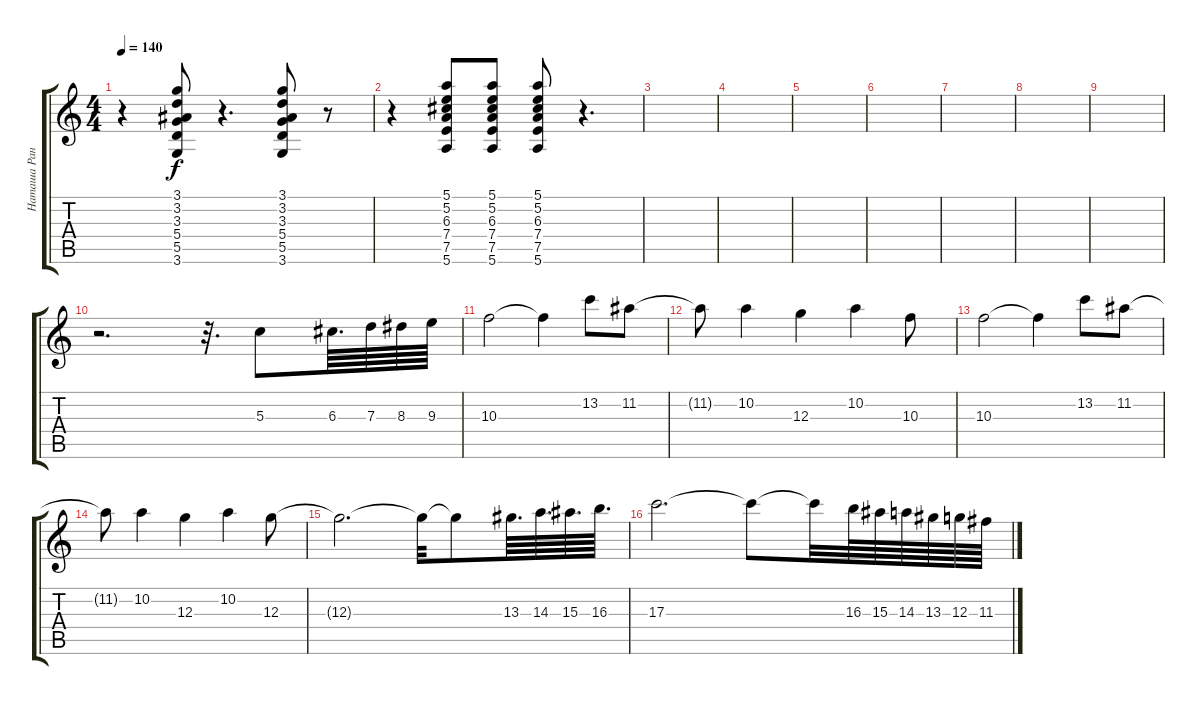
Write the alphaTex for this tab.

\track ("Наташа Ранетка" "Наташа Ран") {instrument overdrivenguitar}
\staff {score tabs}
\tuning (E4 B3 G3 D3 A2 E2) {hide}
\ts (4 4)
\tempo 140
\clef g2
\ks c
r.4{dy f} (3.1 3.2 3.3 5.4 5.5 3.6).8 r.4{d} (3.1 3.2 3.3 5.4 5.5 3.6).8 r.8 |
r.4 (5.1 5.2 6.3 7.4 7.5 5.6).8 (5.1 5.2 6.3 7.4 7.5 5.6).8 (5.1 5.2 6.3 7.4 7.5 5.6).8 r.4{d} |
|
|
|
|
|
|
|
r.2{d volume 12 instrument distortionguitar} r.32{d} 5.3.8 6.3.64{d} 7.3.64 8.3.64 9.3.64 |
10.3.2 10.3{t}.4 13.2.8 11.2.8 |
11.2{t}.8 10.2.4 12.3.4 10.2.4 10.3.8 |
10.3.2 10.3{t}.4 13.2.8 11.2.8 |
11.2{t}.8 10.2.4 12.3.4 10.2.4 12.3.8 |
12.3{t}.2{d} 12.3{t}.32 12.3{t}.8 13.3.64{d} 14.3.64{d} 15.3.64{d} 16.3.64{d} |
17.3.2{d} 17.3{t}.8 17.3{t}.32 16.3.64 15.3.64 14.3.64 13.3.64 12.3.64 11.3.64
